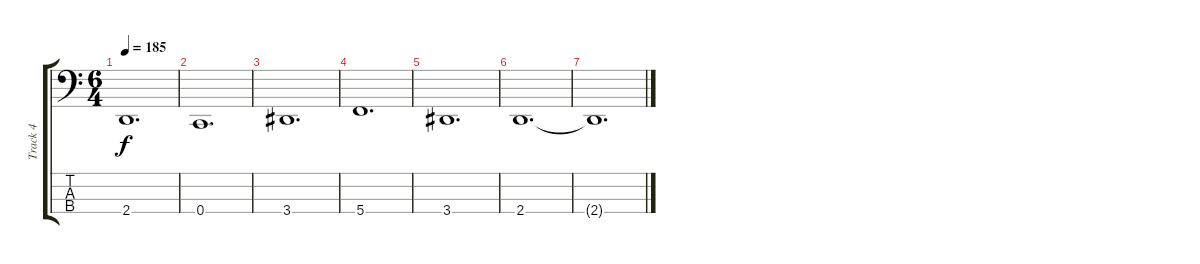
\track ("Track 4" "Track 4") {instrument electricbassfinger}
\staff {score tabs}
\tuning (Eb2 Bb1 F1 C1) {hide}
\ts (6 4)
\tempo 185
\clef f4
\ks c
2.4.1{d dy f} |
0.4.1{d} |
3.4.1{d} |
5.4.1{d} |
3.4.1{d} |
2.4.1{d} |
2.4{t}.1{d}
